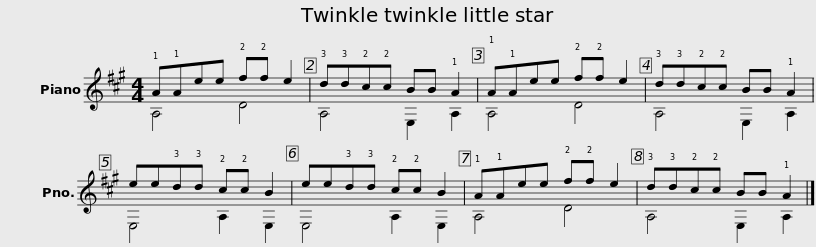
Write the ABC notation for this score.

X:1
%%score ( 1 2 )
L:1/8
M:4/4
I:linebreak $
K:A
V:1 treble
V:2 treble
V:1
 !1!A!1!Aee !2!f!2!f e2 | !3!d!3!d!2!c!2!c BB !1!A2 | !1!A!1!Aee !2!f!2!f e2 | !3!d!3!d!2!c!2!c BB !1!A2 |$ ee!3!d!3!d !2!c!2!c B2 | %5
 ee!3!d!3!d !2!c!2!c B2 | !1!A!1!Aee !2!f!2!f e2 | !3!d!3!d!2!c!2!c BB !1!A2 |] %8
V:2
 A,4 D4 | A,4 E,2 A,2 | A,4 D4 | A,4 E,2 A,2 |$ E,4 A,2 E,2 | %5
 E,4 A,2 E,2 | A,4 D4 | A,4 E,2 A,2 |] %8
